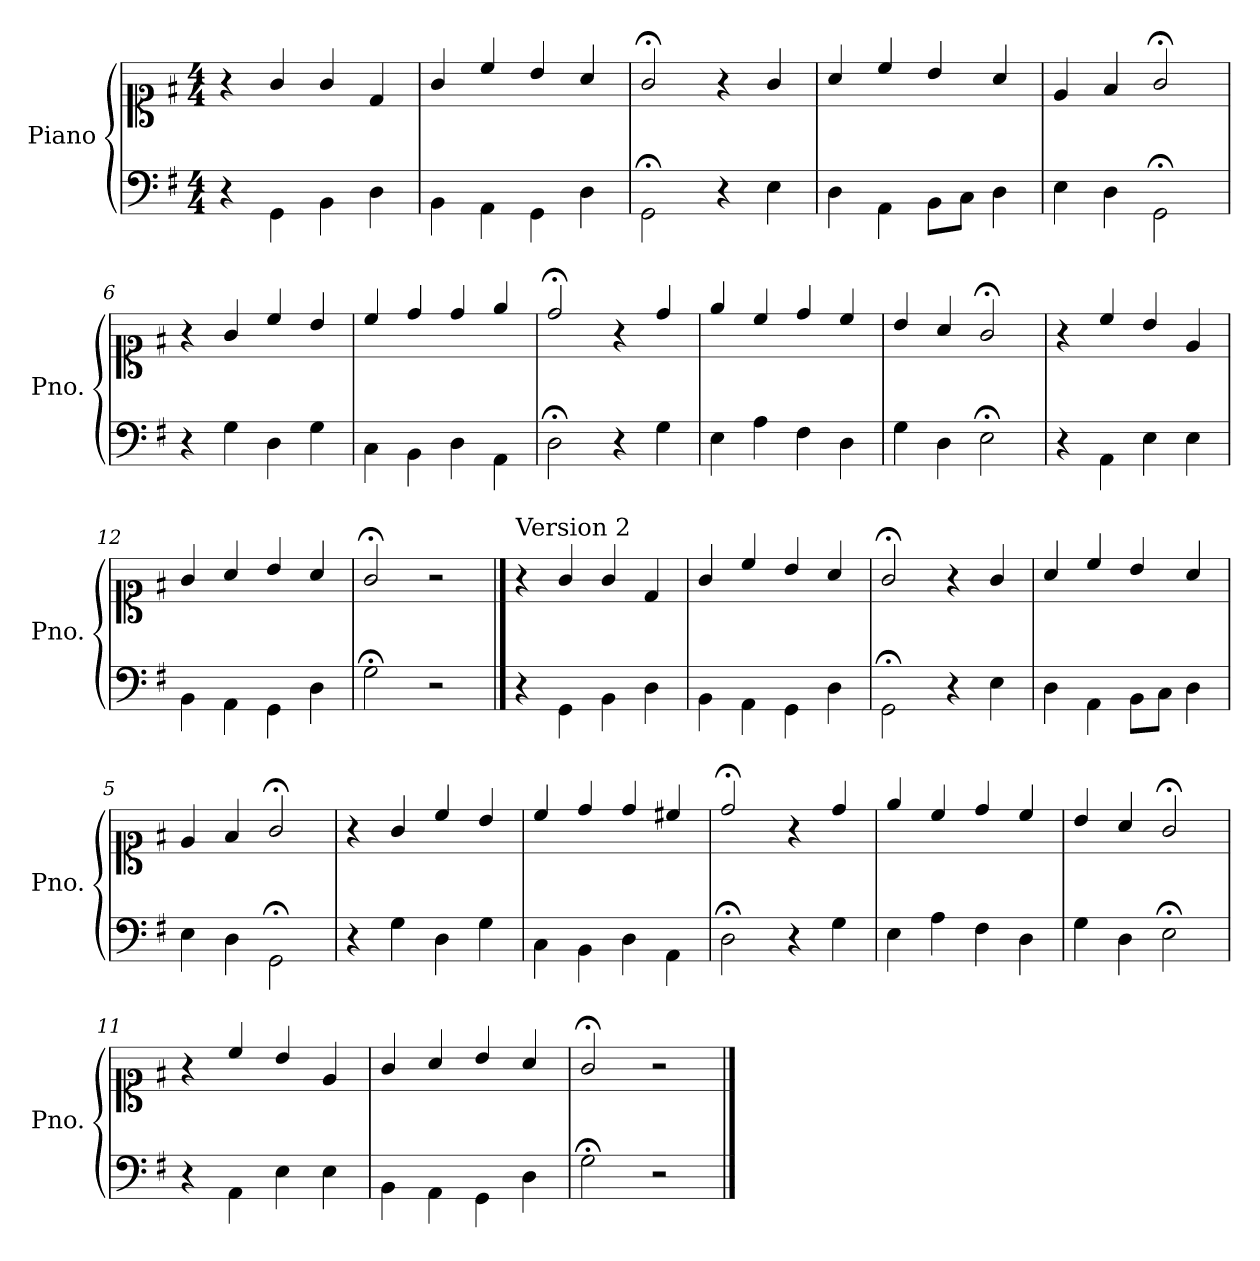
**kern	**kern
*part1	*part1
*staff2	*staff1
*I"Piano	*
*I'Pno.	*
*clefF4	*clefC1
*k[f#]	*k[f#]
*M4/4	*M4/4
=1	=1
4r	4r
4GG\	4g/
4BB\	4g/
4D\	4d/
=2	=2
4BB\	4g/
4AA\	4cc/
4GG\	4b/
4D\	4a/
=3	=3
2GG;\	2g;</
4r	4r
4E\	4g/
=4	=4
4D\	4a/
4AA\	4cc/
8BB\L	4b/
8C\J	.
4D\	4a/
=5	=5
4E\	4e/
4D\	4f#/
2GG;\	2g;</
=6	=6
4r	4r
4G\	4g/
4D\	4cc/
4G\	4b/
=7	=7
4C\	4cc/
4BB\	4dd/
4D\	4dd/
4AA\	4ee/
!!LO:LB:g=z
=8	=8
2D;\	2dd;</
4r	4r
4G\	4dd/
=9	=9
4E\	4ee/
4A\	4cc/
4F#\	4dd/
4D\	4cc/
=10	=10
4G\	4b/
4D\	4a/
2E;\	2g;</
=11	=11
4r	4r
4AA\	4cc/
4E\	4b/
4E\	4e/
=12	=12
4BB\	4g/
4AA\	4a/
4GG\	4b/
4D\	4a/
=13	=13
2G;\	2g;</
2r	2r
!!LO:LB:g=z
==1	==1
!	!LO:TX:a:t=Version 2
4r	4r
4GG\	4g/
4BB\	4g/
4D\	4d/
=2	=2
4BB\	4g/
4AA\	4cc/
4GG\	4b/
4D\	4a/
=3	=3
2GG;\	2g;</
4r	4r
4E\	4g/
=4	=4
4D\	4a/
4AA\	4cc/
8BB\L	4b/
8C\J	.
4D\	4a/
=5	=5
4E\	4e/
4D\	4f#/
2GG;\	2g;</
=6	=6
4r	4r
4G\	4g/
4D\	4cc/
4G\	4b/
=7	=7
4C\	4cc/
4BB\	4dd/
4D\	4dd/
4AA\	4cc#X/
!!LO:LB:g=z
=8	=8
2D;\	2dd;</
4r	4r
4G\	4dd/
=9	=9
4E\	4ee/
4A\	4cc/
4F#\	4dd/
4D\	4cc/
=10	=10
4G\	4b/
4D\	4a/
2E;\	2g;</
=11	=11
4r	4r
4AA\	4cc/
4E\	4b/
4E\	4e/
=12	=12
4BB\	4g/
4AA\	4a/
4GG\	4b/
4D\	4a/
=13	=13
2G;\	2g;</
2r	2r
==	==
*-	*-
